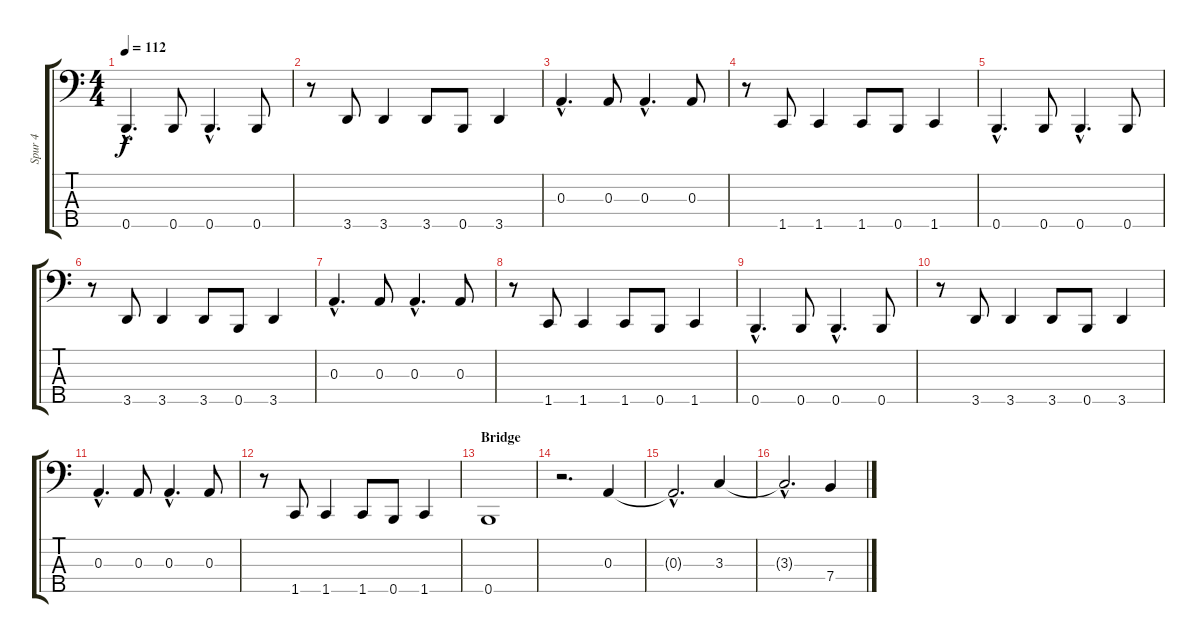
\track ("Spur 4" "Spur 4") {instrument electricbasspick}
\staff {score tabs}
\tuning (G2 D2 A1 E1 B0) {hide}
\ts (4 4)
\tempo 112
\clef f4
\ks c
0.5{hac}.4{d dy f} 0.5.8 0.5{hac}.4{d} 0.5.8 |
r.8 3.5.8 3.5.4 3.5.8 0.5.8 3.5.4 |
0.3{hac}.4{d} 0.3.8 0.3{hac}.4{d} 0.3.8 |
r.8 1.5.8 1.5.4 1.5.8 0.5.8 1.5.4 |
0.5{hac}.4{d} 0.5.8 0.5{hac}.4{d} 0.5.8 |
r.8 3.5.8 3.5.4 3.5.8 0.5.8 3.5.4 |
0.3{hac}.4{d} 0.3.8 0.3{hac}.4{d} 0.3.8 |
r.8 1.5.8 1.5.4 1.5.8 0.5.8 1.5.4 |
0.5{hac}.4{d} 0.5.8 0.5{hac}.4{d} 0.5.8 |
r.8 3.5.8 3.5.4 3.5.8 0.5.8 3.5.4 |
0.3{hac}.4{d} 0.3.8 0.3{hac}.4{d} 0.3.8 |
r.8 1.5.8 1.5.4 1.5.8 0.5.8 1.5.4 |
\section ("" "Bridge")
0.5.1 |
r.2{d} 0.3.4 |
0.3{hac t}.2{d} 3.3.4 |
3.3{hac t}.2{d} 7.4.4
